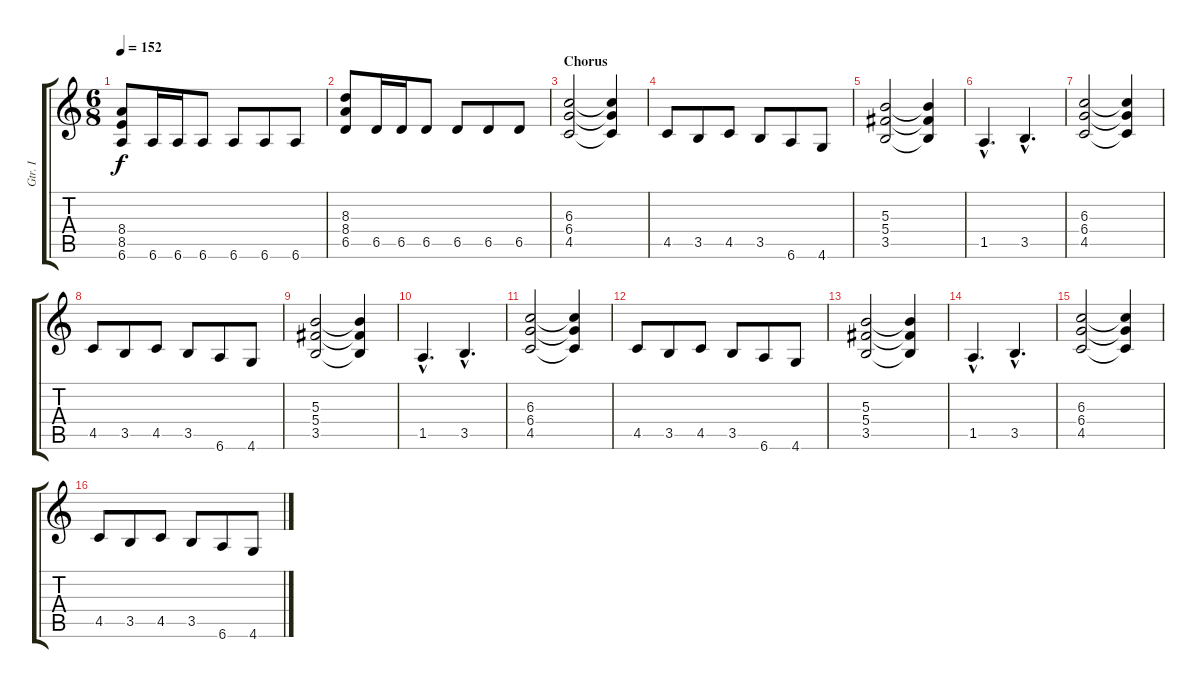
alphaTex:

\track ("Gtr. I" "Gtr. I") {instrument distortionguitar}
\staff {score tabs}
\tuning (Eb4 Bb3 Gb3 Db3 Ab2 Eb2) {hide}
\ts (6 8)
\tempo 152
\clef g2
\ks c
(8.4 8.5 6.6).8{dy f} 6.6.16 6.6.16 6.6.8 6.6.8 6.6.8 6.6.8 |
(8.3 8.4 6.5).8 6.5.16 6.5.16 6.5.8 6.5.8 6.5.8 6.5.8 |
\section ("" "Chorus")
(6.3 6.4 4.5).2 (6.3{t} 6.4{t} 4.5{t}).4 |
4.5.8 3.5.8 4.5.8 3.5.8 6.6.8 4.6.8 |
(5.3 5.4 3.5).2 (5.3{t} 5.4{t} 3.5{t}).4 |
1.5{hac}.4{d} 3.5{hac}.4{d} |
(6.3 6.4 4.5).2 (6.3{t} 6.4{t} 4.5{t}).4 |
4.5.8 3.5.8 4.5.8 3.5.8 6.6.8 4.6.8 |
(5.3 5.4 3.5).2 (5.3{t} 5.4{t} 3.5{t}).4 |
1.5{hac}.4{d} 3.5{hac}.4{d} |
(6.3 6.4 4.5).2 (6.3{t} 6.4{t} 4.5{t}).4 |
4.5.8 3.5.8 4.5.8 3.5.8 6.6.8 4.6.8 |
(5.3 5.4 3.5).2 (5.3{t} 5.4{t} 3.5{t}).4 |
1.5{hac}.4{d} 3.5{hac}.4{d} |
(6.3 6.4 4.5).2 (6.3{t} 6.4{t} 4.5{t}).4 |
4.5.8 3.5.8 4.5.8 3.5.8 6.6.8 4.6.8
